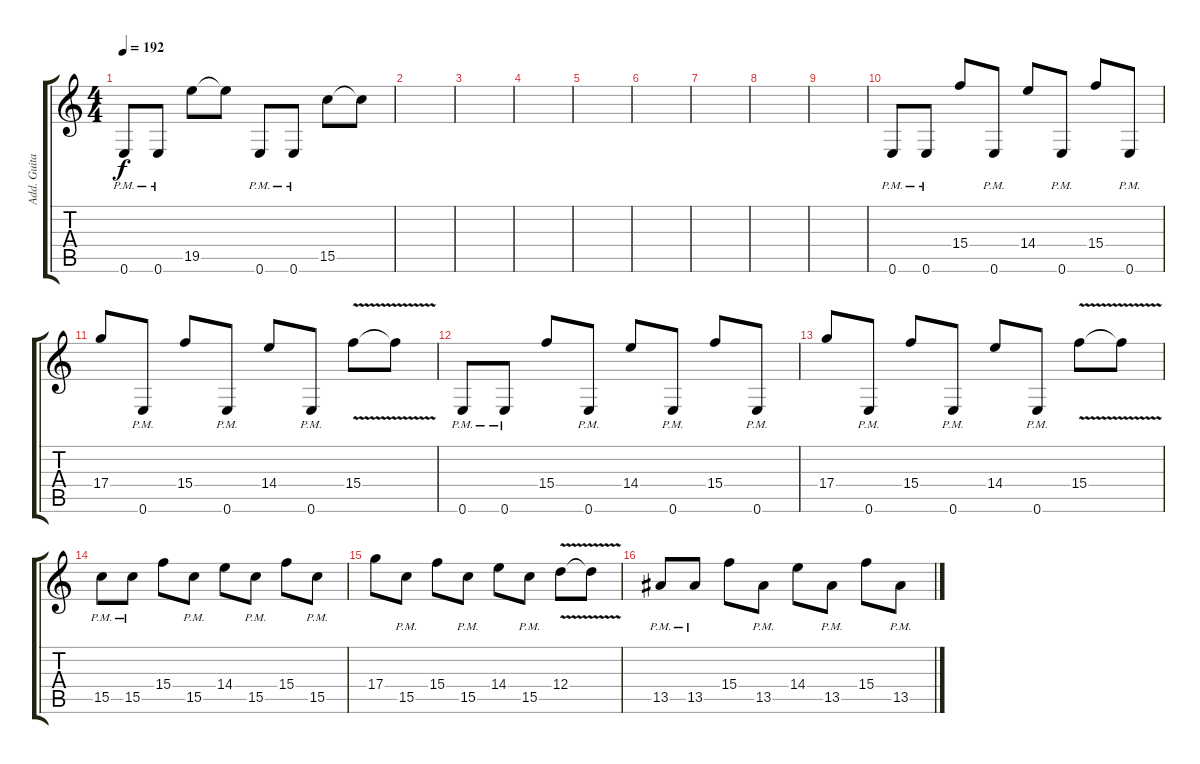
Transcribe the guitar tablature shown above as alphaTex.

\track ("Add. Guitar" "Add. Guita") {instrument distortionguitar}
\staff {score tabs}
\tuning (E4 B3 G3 D3 A2 E2) {hide}
\ts (4 4)
\tempo 192
\clef g2
\ks c
0.6{pm}.8{dy f} 0.6{pm}.8 19.5.8 19.5{t}.8 0.6{pm}.8 0.6{pm}.8 15.5.8 15.5{t}.8 |
|
|
|
|
|
|
|
|
0.6{pm}.8 0.6{pm}.8 15.4.8 0.6{pm}.8 14.4.8 0.6{pm}.8 15.4.8 0.6{pm}.8 |
17.4.8 0.6{pm}.8 15.4.8 0.6{pm}.8 14.4.8 0.6{pm}.8 15.4{v}.8 15.4{t}.8 |
0.6{pm}.8 0.6{pm}.8 15.4.8 0.6{pm}.8 14.4.8 0.6{pm}.8 15.4.8 0.6{pm}.8 |
17.4.8 0.6{pm}.8 15.4.8 0.6{pm}.8 14.4.8 0.6{pm}.8 15.4{v}.8 15.4{t}.8 |
15.5{pm}.8 15.5{pm}.8 15.4.8 15.5{pm}.8 14.4.8 15.5{pm}.8 15.4.8 15.5{pm}.8 |
17.4.8 15.5{pm}.8 15.4.8 15.5{pm}.8 14.4.8 15.5{pm}.8 12.4{v}.8 12.4{t}.8 |
13.5{pm}.8 13.5{pm}.8 15.4.8 13.5{pm}.8 14.4.8 13.5{pm}.8 15.4.8 13.5{pm}.8
